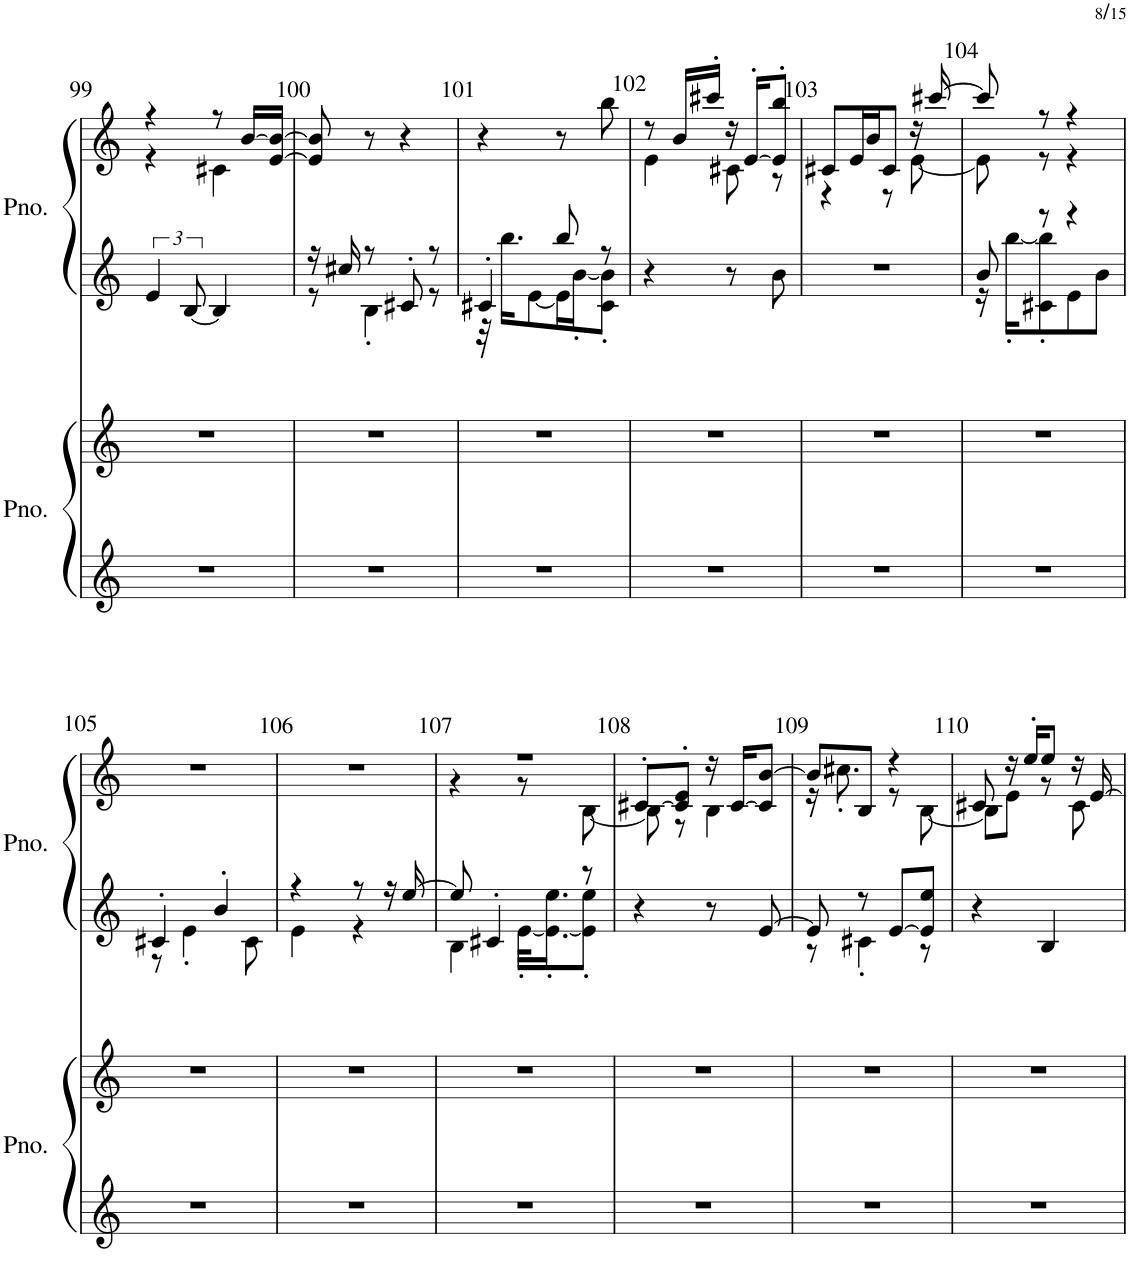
**kern	**kern	**kern	**kern
*part2	*part2	*part1	*part1
*staff4	*staff3	*staff2	*staff1
*I"ピアノ	*	*I"ピアノ	*
!!LO:PB:g=z
*clefG2	*clefG2	*clefG2	*clefG2
*k[]	*k[]	*k[]	*k[]
*M4/8	*M4/8	*M4/8	*M4/8
=99	=99	=99	=99
*	*	*	*^
2r	2r	6e/	4r	4r
.	.	[12B/	.	.
.	.	4B/]	8r	4c#X\
.	.	.	[16b/LL	.
.	.	.	[16e/ 16b/_JJ	.
*	*	*	*v	*v
=100	=100	=100	=100
*	*	*^	*
2r	2r	16r	8r	8e/] 8b/]
.	.	16cc#X/	.	.
.	.	8r	4B'\	8r
.	.	8c#X'/	.	4r
.	.	8r	8r	.
=101	=101	=101	=101	=101
2r	2r	4c#X'/	32r	4r
.	.	.	16.bb\KL	.
.	.	.	[8e\	.
.	.	8bb/	16e\L]	8r
.	.	.	[16b'\J	.
.	.	8r	8c#\' 8b\]'J	8bb\
*	*	*v	*v	*
=102	=102	=102	=102
*	*	*	*^
2r	2r	4r	8r	4e\
.	.	.	16b/LL	.
.	.	.	16ccc#X'/JJ	.
.	.	8r	16r	8c#X\
.	.	.	[16e'/KL	.
.	.	8b\	8e/]' 8bb/'J	8r
=103	=103	=103	=103	=103
2r	2r	2r	8c#X/L	4r
.	.	.	16e/L	.
.	.	.	16b/J	.
.	.	.	8c#/J	8r
.	.	.	16r	[8e\
.	.	.	[16ccc#X/	.
=104	=104	=104	=104	=104
*	*	*^	*	*
2r	2r	8b/	16r	8ccc#/]	8e\]
.	.	.	[16bb'\KL	.	.
.	.	8r	8c#X\' 8bb\]'	8r	8r
.	.	4r	8e\	4r	4r
.	.	.	8b\J	.	.
*	*	*	*	*v	*v
!!LO:LB:g=z
=105	=105	=105	=105	=105
2r	2r	4c#X'/	8r	2r
.	.	.	4e'\	.
.	.	4b'/	.	.
.	.	.	8c#\	.
=106	=106	=106	=106	=106
2r	2r	4r	4e\	2r
.	.	8r	4r	.
.	.	16r	.	.
.	.	[16ee/	.	.
=107	=107	=107	=107	=107
*	*	*	*	*^
2r	2r	8ee/]	4B\	2r	4r
.	.	4c#X'/	.	.	.
.	.	.	[32e'\KLL	.	8r
.	.	.	16.e\_' 16.ee\'J	.	.
.	.	8r	8e\]' 8ee\'J	.	[8B\
*	*	*v	*v	*	*
=108	=108	=108	=108	=108
2r	2r	4r	[8c#X'/L	8B\]
.	.	.	8c#/]' 8e/'J	8r
.	.	8r	16r	4B\
.	.	.	[16c#/KL	.
.	.	[8e/	8c#/] [8b/J	.
=109	=109	=109	=109	=109
*	*	*^	*	*
2r	2r	8e/]	8r	8b/L]	16r
.	.	.	.	.	8.cc#X'\
.	.	8r	4c#X'\	8B/J	.
.	.	[8e/L	.	4r	8r
.	.	8e/] 8ee/J	8r	.	[8B\
*	*	*v	*v	*	*
=110	=110	=110	=110	=110
2r	2r	4r	8c#X/	8B\L]
.	.	.	16r	8e\J
.	.	.	16ee'/KL	.
.	.	4B/	8ee/J	8r
.	.	.	16r	8c#\
.	.	.	[16e/	.
*	*	*	*v	*v
=	=	=	=
*-	*-	*-	*-
